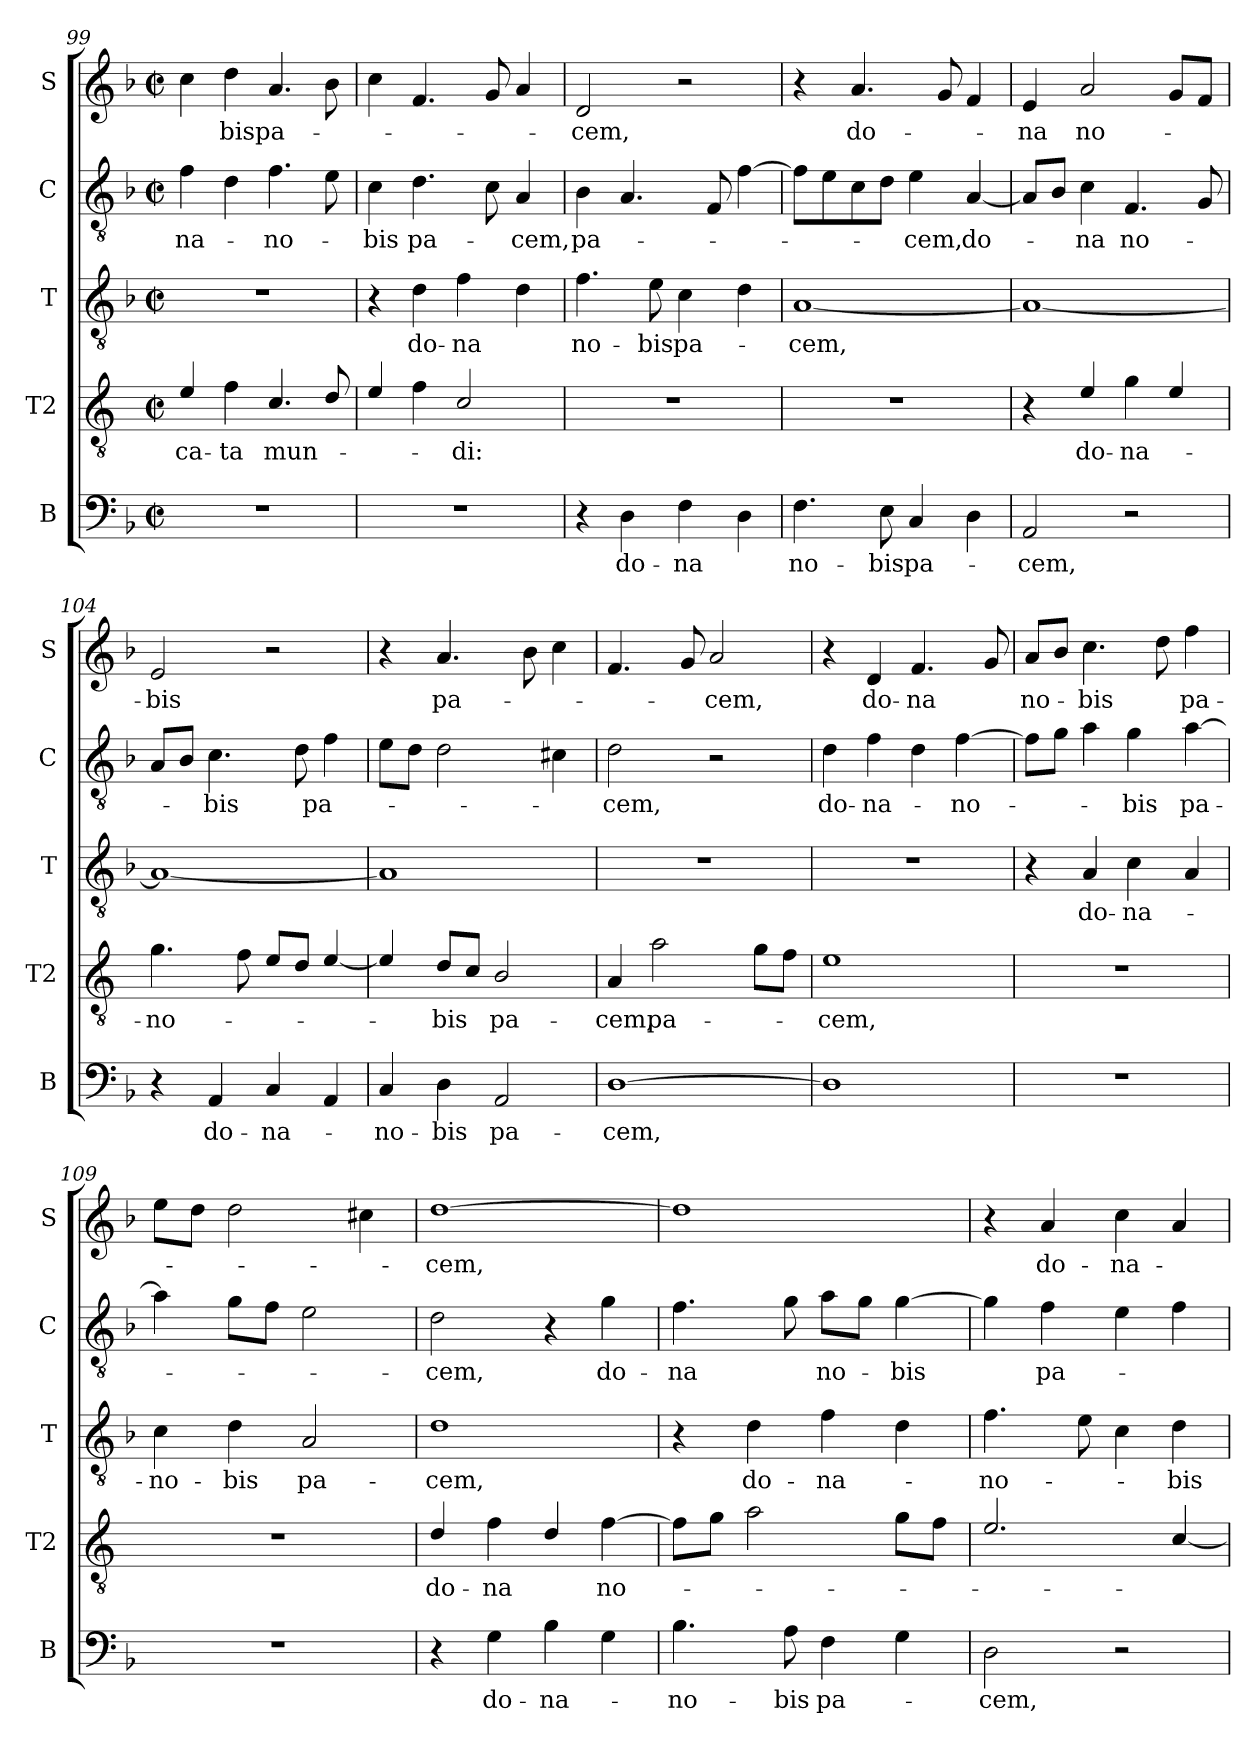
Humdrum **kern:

**kern	**text	**kern	**text	**kern	**text	**kern	**text	**kern	**text
*part5	*part5	*part4	*part4	*part3	*part3	*part2	*part2	*part1	*part1
*staff5	*staff5	*staff4	*staff4	*staff3	*staff3	*staff2	*staff2	*staff1	*staff1
*I"B	*	*I"T2	*	*I"T	*	*I"C	*	*I"S	*
*I'B	*	*I'T2	*	*I'T	*	*I'C	*	*I'S	*
*clefF4	*	*clefGv2	*	*clefGv2	*	*clefGv2	*	*clefG2	*
*	*	*ITrd4c7	*	*	*	*	*	*	*
*k[b-]	*	*k[b-]	*	*k[b-]	*	*k[b-]	*	*k[b-]	*
*M2/2	*	*M2/2	*	*M2/2	*	*M2/2	*	*M2/2	*
*met(c|)	*	*met(c|)	*	*met(c|)	*	*met(c|)	*	*met(c|)	*
=99	=99	=99	=99	=99	=99	=99	=99	=99	=99
!	!	!	!LO:LY:b	!	!	!	!LO:LY:b	!	!
1r	.	4A/	-ca-	1r	.	4f\	-na-	4cc\	.
!	!	!	!LO:LY:b	!	!	!	!	!	!LO:LY:b
.	.	4B-\	-ta	.	.	4d\	.	4dd\	-bis
!	!	!	!LO:LY:b	!	!	!	!LO:LY:b	!	!LO:LY:b
.	.	4.F/	mun-	.	.	4.f\	-no-	4.a/	pa-
.	.	8G/	.	.	.	8e\	.	8b-\	.
!!LO:PB:g=z
=100	=100	=100	=100	=100	=100	=100	=100	=100	=100
!	!	!	!	!	!	!	!LO:LY:b	!	!
1r	.	4A/	.	4r	.	4c\	-bis	4cc\	.
!	!	!	!	!	!LO:LY:b	!	!LO:LY:b	!	!
.	.	4B-\	.	4d\	do-	4.d\	pa-	4.f/	.
!	!	!	!LO:LY:b	!	!LO:LY:b	!	!	!	!
.	.	2F/	-di:	4f\	-na	.	.	.	.
.	.	.	.	.	.	8c\	.	8g/	.
!	!	!	!	!	!	!	!LO:LY:b	!	!
.	.	.	.	4d\	.	4A/	-cem,	4a/	.
=101	=101	=101	=101	=101	=101	=101	=101	=101	=101
!	!	!	!	!	!LO:LY:b	!	!LO:LY:b	!	!LO:LY:b
4r	.	1r	.	4.f\	no-	4B-\	pa-	2d/	-cem,
!	!LO:LY:b	!	!	!	!	!	!	!	!
4D\	do-	.	.	.	.	4.A/	.	.	.
!	!	!	!	!	!LO:LY:b	!	!	!	!
.	.	.	.	8e\	-bis	.	.	.	.
!	!LO:LY:b	!	!	!	!LO:LY:b	!	!	!	!
4F\	-na	.	.	4c\	pa-	.	.	2r	.
.	.	.	.	.	.	8F/	.	.	.
4D\	.	.	.	4d\	.	[4f\	.	.	.
=102	=102	=102	=102	=102	=102	=102	=102	=102	=102
!	!LO:LY:b	!	!	!	!LO:LY:b	!	!	!	!
4.F\	no-	1r	.	[1A	-cem,	8f\L]	.	4r	.
.	.	.	.	.	.	8e\	.	.	.
!	!	!	!	!	!	!	!	!	!LO:LY:b
.	.	.	.	.	.	8c\	.	4.a/	do-
!	!LO:LY:b	!	!	!	!	!	!	!	!
8E\	-bis	.	.	.	.	8d\J	.	.	.
!	!LO:LY:b	!	!	!	!	!	!LO:LY:b	!	!
4C/	pa-	.	.	.	.	4e\	-cem,	.	.
.	.	.	.	.	.	.	.	8g/	.
!	!	!	!	!	!	!	!LO:LY:b	!	!
4D\	.	.	.	.	.	[4A/	do-	4f/	.
=103	=103	=103	=103	=103	=103	=103	=103	=103	=103
!	!LO:LY:b	!	!	!	!	!	!	!	!LO:LY:b
2AA/	-cem,	4r	.	1A_	.	8A/L]	.	4e/	-na
.	.	.	.	.	.	8B-/J	.	.	.
!	!	!	!LO:LY:b	!	!	!	!LO:LY:b	!	!LO:LY:b
.	.	4A/	do-	.	.	4c\	na	2a/	no-
!	!	!	!LO:LY:b	!	!	!	!LO:LY:b	!	!
2r	.	4c\	-na-	.	.	4.F/	no-	.	.
.	.	4A/	.	.	.	.	.	8g/L	.
.	.	.	.	.	.	8G/	.	8f/J	.
!!LO:LB:g=z
=104	=104	=104	=104	=104	=104	=104	=104	=104	=104
!	!	!	!LO:LY:b	!	!	!	!	!	!LO:LY:b
4r	.	4.c\	-no-	1A_	.	8A/L	.	2e/	-bis
.	.	.	.	.	.	8B-/J	.	.	.
!	!LO:LY:b	!	!	!	!	!	!LO:LY:b	!	!
4AA/	do-	.	.	.	.	4.c\	-bis	.	.
.	.	8B-\	.	.	.	.	.	.	.
!	!LO:LY:b	!	!	!	!	!	!	!	!
4C/	-na-	8A/L	.	.	.	.	.	2r	.
.	.	8G/J	.	.	.	8d\	.	.	.
!	!	!	!	!	!	!	!LO:LY:b	!	!
4AA/	.	[4A/	.	.	.	4f\	pa-	.	.
=105	=105	=105	=105	=105	=105	=105	=105	=105	=105
!	!LO:LY:b	!	!	!	!	!	!	!	!
4C/	-no-	4A/]	.	1A]	.	8e\L	.	4r	.
.	.	.	.	.	.	8d\J	.	.	.
!	!LO:LY:b	!	!LO:LY:b	!	!	!	!	!	!LO:LY:b
4D\	-bis	8G/L	-bis	.	.	2d\	.	4.a/	pa-
.	.	8F/J	.	.	.	.	.	.	.
!	!LO:LY:b	!	!LO:LY:b	!	!	!	!	!	!
2AA/	pa-	2E/	pa-	.	.	.	.	.	.
.	.	.	.	.	.	.	.	8b-\	.
.	.	.	.	.	.	4c#X\	.	4cc\	.
=106	=106	=106	=106	=106	=106	=106	=106	=106	=106
!	!LO:LY:b	!	!LO:LY:b	!	!	!	!LO:LY:b	!	!
[1D	-cem,	4D/	-cem,	1r	.	2d\	-cem,	4.f/	.
!	!	!	!LO:LY:b	!	!	!	!	!	!
.	.	2d\	pa-	.	.	.	.	.	.
.	.	.	.	.	.	.	.	8g/	.
!	!	!	!	!	!	!	!	!	!LO:LY:b
.	.	.	.	.	.	2r	.	2a/	-cem,
.	.	8c\L	.	.	.	.	.	.	.
.	.	8B-\J	.	.	.	.	.	.	.
=107	=107	=107	=107	=107	=107	=107	=107	=107	=107
!	!	!	!LO:LY:b	!	!	!	!LO:LY:b	!	!
1D]	.	1A	-cem,	1r	.	4d\	do-	4r	.
!	!	!	!	!	!	!	!LO:LY:b	!	!LO:LY:b
.	.	.	.	.	.	4f\	-na-	4d/	do-
!	!	!	!	!	!	!	!	!	!LO:LY:b
.	.	.	.	.	.	4d\	.	4.f/	-na
!	!	!	!	!	!	!	!LO:LY:b	!	!
.	.	.	.	.	.	[4f\	-no-	.	.
.	.	.	.	.	.	.	.	8g/	.
=108	=108	=108	=108	=108	=108	=108	=108	=108	=108
!	!	!	!	!	!	!	!	!	!LO:LY:b
1r	.	1r	.	4r	.	8f\L]	.	8a/L	no-
.	.	.	.	.	.	8g\J	.	8b-/J	.
!	!	!	!	!	!LO:LY:b	!	!	!	!LO:LY:b
.	.	.	.	4A/	do-	4a\	.	4.cc\	-bis
!	!	!	!	!	!LO:LY:b	!	!LO:LY:b	!	!
.	.	.	.	4c\	-na-	4g\	-bis	.	.
.	.	.	.	.	.	.	.	8dd\	.
!	!	!	!	!	!	!	!LO:LY:b	!	!LO:LY:b
.	.	.	.	4A/	.	[4a\	pa-	4ff\	pa-
!!LO:PB:g=z
=109	=109	=109	=109	=109	=109	=109	=109	=109	=109
!	!	!	!	!	!LO:LY:b	!	!	!	!
1r	.	1r	.	4c\	-no-	4a\]	.	8ee\L	.
.	.	.	.	.	.	.	.	8dd\J	.
!	!	!	!	!	!LO:LY:b	!	!	!	!
.	.	.	.	4d\	-bis	8g\L	.	2dd\	.
.	.	.	.	.	.	8f\J	.	.	.
!	!	!	!	!	!LO:LY:b	!	!	!	!
.	.	.	.	2A/	pa-	2e\	.	.	.
.	.	.	.	.	.	.	.	4cc#X\	.
=110	=110	=110	=110	=110	=110	=110	=110	=110	=110
!	!	!	!LO:LY:b	!	!LO:LY:b	!	!LO:LY:b	!	!LO:LY:b
4r	.	4G/	do-	1d	-cem,	2d\	-cem,	[1dd	-cem,
!	!LO:LY:b	!	!LO:LY:b	!	!	!	!	!	!
4G\	do-	4B-\	-na	.	.	.	.	.	.
!	!LO:LY:b	!	!	!	!	!	!	!	!
4B-\	-na-	4G/	.	.	.	4r	.	.	.
!	!	!	!LO:LY:b	!	!	!	!LO:LY:b	!	!
4G\	.	[4B-\	no-	.	.	4g\	do-	.	.
=111	=111	=111	=111	=111	=111	=111	=111	=111	=111
!	!LO:LY:b	!	!	!	!	!	!LO:LY:b	!	!
4.B-\	-no-	8B-\L]	.	4r	.	4.f\	-na	1dd]	.
.	.	8c\J	.	.	.	.	.	.	.
!	!	!	!	!	!LO:LY:b	!	!	!	!
.	.	2d\	.	4d\	do-	.	.	.	.
!	!LO:LY:b	!	!	!	!	!	!	!	!
8A\	-bis	.	.	.	.	8g\	.	.	.
!	!LO:LY:b	!	!	!	!LO:LY:b	!	!LO:LY:b	!	!
4F\	pa-	.	.	4f\	-na-	8a\L	no-	.	.
.	.	.	.	.	.	8g\J	.	.	.
!	!	!	!	!	!	!	!LO:LY:b	!	!
4G\	.	8c\L	.	4d\	.	[4g\	-bis	.	.
.	.	8B-\J	.	.	.	.	.	.	.
=112	=112	=112	=112	=112	=112	=112	=112	=112	=112
!	!LO:LY:b	!	!	!	!LO:LY:b	!	!	!	!
2D\	-cem,	2.A/	.	4.f\	-no-	4g\]	.	4r	.
!	!	!	!	!	!	!	!LO:LY:b	!	!LO:LY:b
.	.	.	.	.	.	4f\	pa-	4a/	do-
.	.	.	.	8e\	.	.	.	.	.
!	!	!	!	!	!	!	!	!	!LO:LY:b
2r	.	.	.	4c\	.	4e\	.	4cc\	-na-
!	!	!	!	!	!LO:LY:b	!	!	!	!
.	.	[4F/	.	4d\	-bis	4f\	.	4a/	.
=	=	=	=	=	=	=	=	=	=
*-	*-	*-	*-	*-	*-	*-	*-	*-	*-
